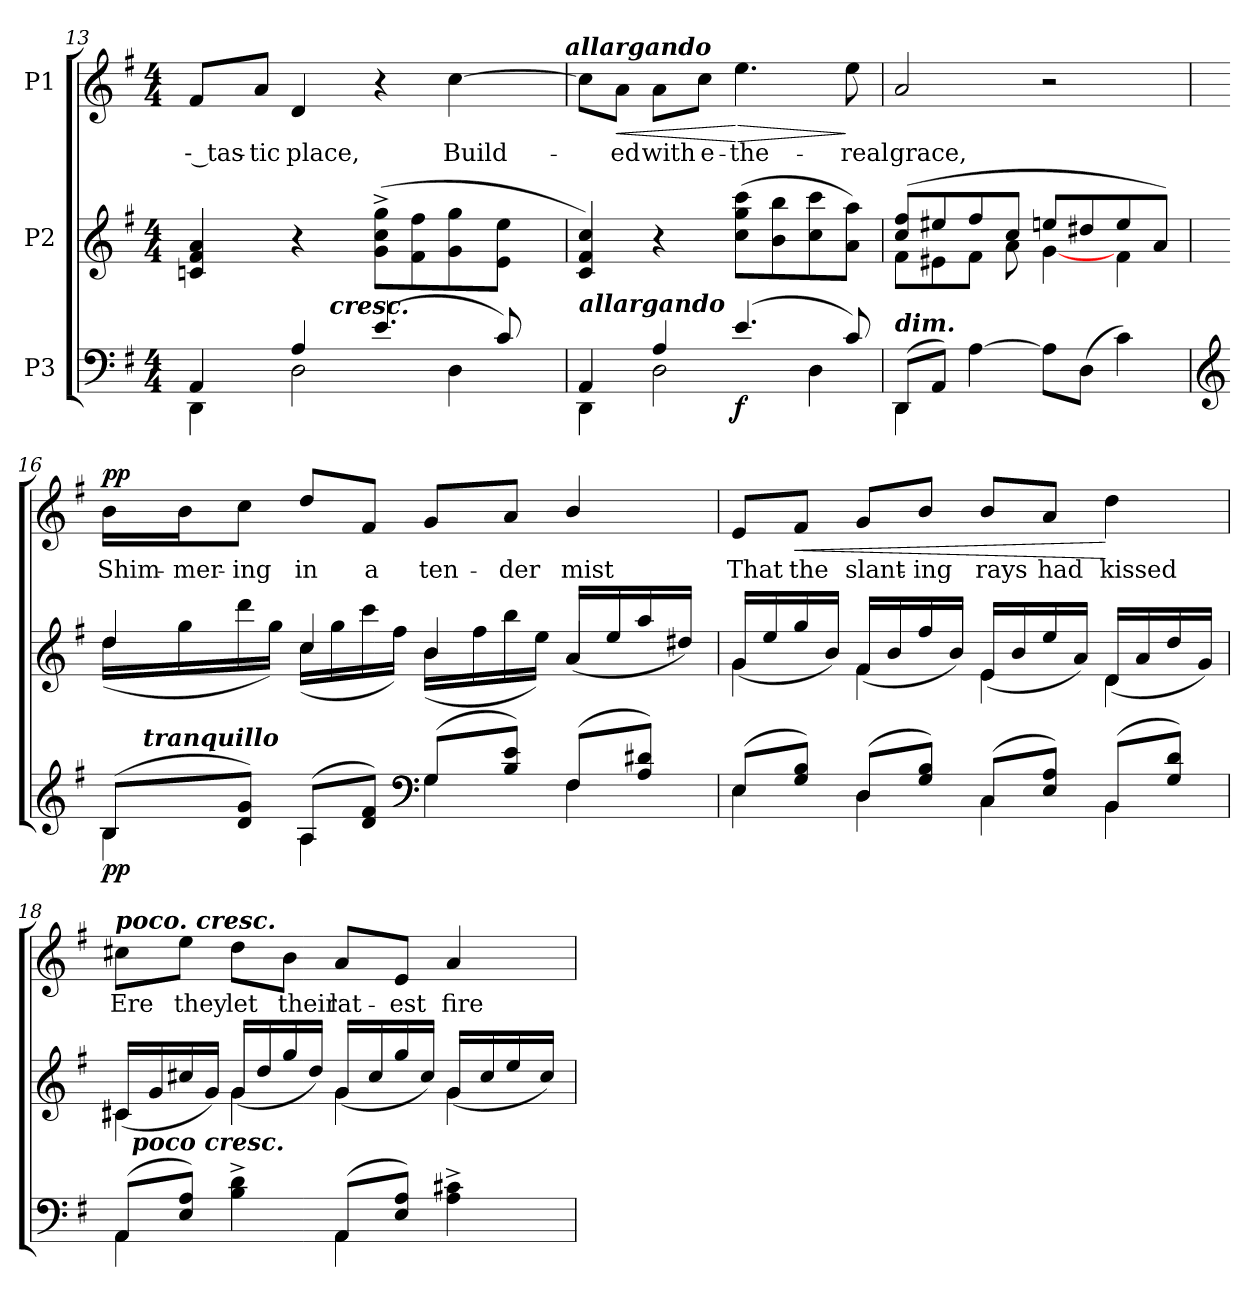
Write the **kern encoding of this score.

**kern	**dynam	**kern	**kern	**text	**dynam
*part3	*part3	*part2	*part1	*part1	*part1
*staff3	*staff3	*staff2	*staff1	*staff1	*staff1
*I"P3	*	*I"P2	*I"P1	*	*
!!LO:LB:g=z
*clefF4	*	*clefG2	*clefG2	*	*
*k[f#]	*	*k[f#]	*k[f#]	*	*
*G:	*	*G:	*G:	*	*
*M4/4	*	*M4/4	*M4/4	*	*
=13	=13	=13	=13	=13	=13
*^	*	*	*	*	*
!	!	!	!	!	!LO:LY:b:color=#000000	!
*	*^	*	*	*^	*	*
4AAi/	4DDi\	4ryy	.	4cni/ 4f#i 4ai	8f#i/L	2ryy	-- tas-	.
!	!	!	!	!	!	!	!LO:LY:b:color=#000000	!
.	.	.	.	.	8ai/J	.	-tic	.
!	!	!	!	!	!	!	!LO:LY:b:color=#000000	!
4Ai/	2Di\	16ryy	.	4r	4di/	.	place,	.
.	.	64ryy	.	.	.	.	.	.
.	.	512ryy	.	.	.	.	.	.
!	!	!LO:TX:a:Bi:t=cresc.	!	!	!	!	!	!
.	.	2ryy	.	.	.	.	.	.
(4.ei/	.	.	.	(8gi\^ 8cci^ 8ggi^L	4r	4ryy	.	.
.	.	.	.	8f#i\ 8ff#i	.	.	.	.
!	!	!	!	!	!	!	!LO:LY:b:color=#000000	!
.	4Di\	.	.	8gi\ 8ggi	[4cci\	8ryy	Build-	.
.	.	8ryy	.	.	.	.	.	.
8ci/)	.	.	.	8ei\ 8eeiJ	.	16ryy	.	.
.	.	.	.	.	.	32ryy	.	.
.	.	32ryy	.	.	.	.	.	.
.	.	.	.	.	.	64ryy	.	.
.	.	.	.	.	.	128...ryy	.	.
.	.	128..ryy	.	.	.	.	.	.
!	!	!	!	!	!	!LO:TX:a:Bi:t=allargando	!	!
.	.	.	.	.	.	1024ryy	.	.
=14	=14	=14	=14	=14	=14	=14	=14	=14
!LO:TX:a:Bi:t=allargando	!	!	!	!	!	!	!	!
*	*v	*v	*	*	*v	*v	*	*
4AAi/	4DDi\	.	4ci/ 4f#i 4cci)	8cci\L]	.	.
!	!	!	!	!	!LO:LY:b:color=#000000	!LO:HP:b
.	.	.	.	8ai\J	-ed	<
!	!	!	!	!	!LO:LY:b:color=#000000	!
4Ai/	2Di\	.	4r	8ai\L	with	.
!	!	!	!	!	!LO:LY:b:color=#000000	!
.	.	.	.	8cci\J	e-	.
!	!	!	!	!	!LO:LY:b:color=#000000	!LO:HP:n=1:b
(4.ei/	.	f	(8cci\ 8ggi 8ccciL	4.eei\	-the-	[ >
.	.	.	8bi\ 8bbi	.	.	.
.	4Di\	.	8cci\ 8ccci	.	.	.
!	!	!	!	!	!LO:LY:b:color=#000000	!
8ci/)	.	.	8ai\ 8aaiJ)	8eei\	-real	]
=15	=15	=15	=15	=15	=15	=15
*	*	*	*^	*	*	*
!LO:TX:a:Bi:t=dim.	!	!	!	!	!	!	!
!	!	!	!	!	!	!LO:LY:b:color=#000000	!
(8DDi/L	4DDi\	.	(8cci/ 8ff#iL	8f#i\L	2ai/	grace,	.
8AAi/J)	.	.	8ee#Xi/	8e#Xi\	.	.	.
[4Ai\	4ryy	.	8ff#i/	8f#i\J	.	.	.
.	.	.	8cci/J	8ai\	.	.	.
8Ai\L]	2ryy	.	8eeni/L	[4gi\	2r	.	.
(8Di\J	.	.	8dd#Xi/	.	.	.	.
4ci\)	.	.	8eei/	4f#i\	.	.	.
.	.	.	8ai/J)	.	.	.	.
*v	*v	*	*	*	*	*	*
!!LO:LB:g=z
=16	=16	=16	=16	=16	=16	=16
*clefG2	*	*	*	*	*	*
*^	*	*	*	*	*	*
!	!	!	!	!	!	!LO:LY:b:color=#000000	!
*	*^	*	*	*	*	*	*
(8Bi/L	4Bi\	32ryy	pp	4ddi/	(16ddi\LL	16bi\LL	Shim-	pp
.	.	512ryy	.	.	.	.	.	.
!	!	!LO:TX:a:Bi:t=tranquillo	!	!	!	!	!	!
.	.	2ryy	.	.	.	.	.	.
!	!	!	!	!	!	!	!LO:LY:b:color=#000000	!
.	.	.	.	.	16ggi\	16bi\J	-mer-	.
!	!	!	!	!	!	!	!LO:LY:b:color=#000000	!
8di/ 8giJ)	.	.	.	.	16dddi\	8cci\J	-ing	.
.	.	.	.	.	16ggi\JJ)	.	.	.
!	!	!	!	!	!	!	!LO:LY:b:color=#000000	!
(8Ai/L	4Ai\	.	.	4cci/	(16cci\LL	8ddi/L	in	.
.	.	.	.	.	16ggi\	.	.	.
!	!	!	!	!	!	!	!LO:LY:b:color=#000000	!
8di/ 8f#iJ)	.	.	.	.	16ccci\	8f#i/J	a	.
.	.	.	.	.	16ff#i\JJ)	.	.	.
*clefF4	*	*	*	*	*	*	*	*
!	!	!	!	!	!	!	!LO:LY:b:color=#000000	!
(8Gi/L	4Gi\	.	.	4bi/	(16bi\LL	8gi/L	ten-	.
.	.	4ryy	.	.	.	.	.	.
.	.	.	.	.	16ff#i\	.	.	.
!	!	!	!	!	!	!	!LO:LY:b:color=#000000	!
8Bi/ 8eiJ)	.	.	.	.	16bbi\	8ai/J	-der	.
.	.	.	.	.	16eei\JJ)	.	.	.
!	!	!	!	!	!	!	!LO:LY:b:color=#000000	!
(8F#i/L	4F#i\	.	.	4ai/	(16ai/LL	4bi/	mist	.
.	.	8ryy	.	.	.	.	.	.
.	.	.	.	.	16eei/	.	.	.
8Ai/ 8d#XiJ)	.	.	.	.	16aai/	.	.	.
.	.	16ryy	.	.	.	.	.	.
.	.	.	.	.	16dd#Xi/JJ)	.	.	.
.	.	64...ryy	.	.	.	.	.	.
*	*v	*v	*	*	*	*	*	*
=17	=17	=17	=17	=17	=17	=17	=17
*	*^	*	*	*	*	*	*
!	!	!	!	!	!	!	!LO:LY:b:color=#000000	!
*	*v	*v	*	*	*	*	*	*
(8Ei/L	4Ei\	.	4gi\	(16gi/LL	8ei/L	That	.
.	.	.	.	16eei/	.	.	.
!	!	!	!	!	!	!LO:LY:b:color=#000000	!LO:HP:b
8Gi/ 8BiJ)	.	.	.	16ggi/	8f#i/J	the	<
.	.	.	.	16bi/JJ)	.	.	.
!	!	!	!	!	!	!LO:LY:b:color=#000000	!
(8Di/L	4Di\	.	4f#i\	(16f#i/LL	8gi/L	slant-	.
.	.	.	.	16bi/	.	.	.
!	!	!	!	!	!	!LO:LY:b:color=#000000	!
8Gi/ 8BiJ)	.	.	.	16ff#i/	8bi/J	-ing	.
.	.	.	.	16bi/JJ)	.	.	.
!	!	!	!	!	!	!LO:LY:b:color=#000000	!
(8Ci/L	4Ci\	.	4ei\	(16ei/LL	8bi/L	rays	.
.	.	.	.	16bi/	.	.	.
!	!	!	!	!	!	!LO:LY:b:color=#000000	!
8Ei/ 8AiJ)	.	.	.	16eei/	8ai/J	had	.
.	.	.	.	16ai/JJ)	.	.	.
!	!	!	!	!	!	!LO:LY:b:color=#000000	!
(8BBi/L	4BBi\	.	4di\	(16di/LL	4ddi\	kissed	[
.	.	.	.	16ai/	.	.	.
8Gi/ 8diJ)	.	.	.	16ddi/	.	.	.
.	.	.	.	16gi/JJ)	.	.	.
!!LO:LB:g=z
=18	=18	=18	=18	=18	=18	=18	=18
!	!	!	!	!	!LO:TX:a:Bi:t=poco. cresc.	!	!
!	!	!	!	!	!	!LO:LY:b:color=#000000	!
*	*	*	*	*^	*	*	*
(8AAi/L	4AAi\	.	4c#Xi\	(16c#i/LL	64...ryy	8cc#Xi\L	Ere	.
!	!	!	!	!	!LO:TX:b:Bi:t=poco cresc.	!	!	!
.	.	.	.	.	2ryy	.	.	.
.	.	.	.	16gi/	.	.	.	.
!	!	!	!	!	!	!	!LO:LY:b:color=#000000	!
8Ei/ 8AiJ)	.	.	.	16cc#Xi/	.	8eei\J	they	.
.	.	.	.	16gi/JJ)	.	.	.	.
!	!	!	!	!	!	!	!LO:LY:b:color=#000000	!
4Bi\^ 4di^	4ryy	.	4gi\	(16gi/LL	.	8ddi\L	let	.
.	.	.	.	16ddi/	.	.	.	.
!	!	!	!	!	!	!	!LO:LY:b:color=#000000	!
.	.	.	.	16ggi/	.	8bi\J	their	.
.	.	.	.	16ddi/JJ)	.	.	.	.
!	!	!	!	!	!	!	!LO:LY:b:color=#000000	!
(8AAi/L	4AAi\	.	4gi\	(16gi/LL	.	8ai/L	lat-	.
.	.	.	.	.	4ryy	.	.	.
.	.	.	.	16cc#i/	.	.	.	.
!	!	!	!	!	!	!	!LO:LY:b:color=#000000	!
8Ei/ 8AiJ)	.	.	.	16ggi/	.	8ei/J	-est	.
.	.	.	.	16cc#i/JJ)	.	.	.	.
!	!	!	!	!	!	!	!LO:LY:b:color=#000000	!
4Ai\^ 4c#Xi^	4ryy	.	4gi\	(16gi/LL	.	4ai/	fire	.
.	.	.	.	.	8ryy	.	.	.
.	.	.	.	16cc#i/	.	.	.	.
.	.	.	.	16eei/	.	.	.	.
.	.	.	.	.	16ryy	.	.	.
.	.	.	.	16cc#i/JJ)	.	.	.	.
.	.	.	.	.	32ryy	.	.	.
.	.	.	.	.	512ryy	.	.	.
*v	*v	*	*	*	*	*	*	*
*	*	*v	*v	*v	*	*	*
=	=	=	=	=	=
*-	*-	*-	*-	*-	*-
